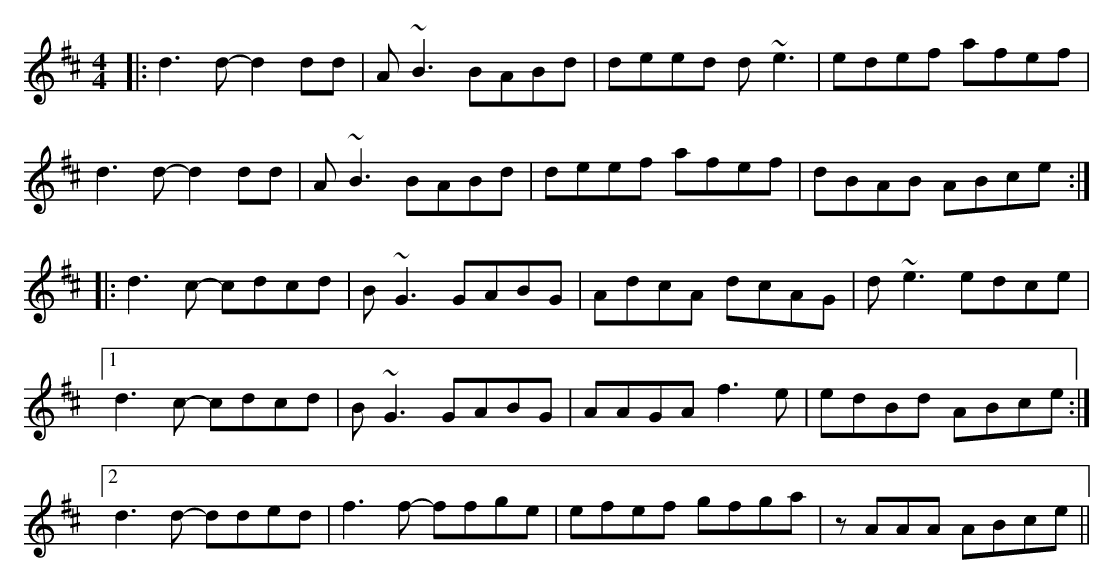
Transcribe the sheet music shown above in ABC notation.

X:1
M:4/4
K:D
|:d3 d- d2 dd|A ~B3 BABd|deed d~e3|edef afef|
d3 d- d2 dd|A ~B3 BABd|deef afef|dBAB ABce:|
|:d3 c- cdcd|B ~G3 GABG|AdcA dcAG|d ~e3 edce|
[1 d3 c- cdcd|B ~G3 GABG|AAGA f3 e|edBd ABce:|
[2 d3 d- dded|f3 f- ffge|efef gfga|zAAA ABce||
